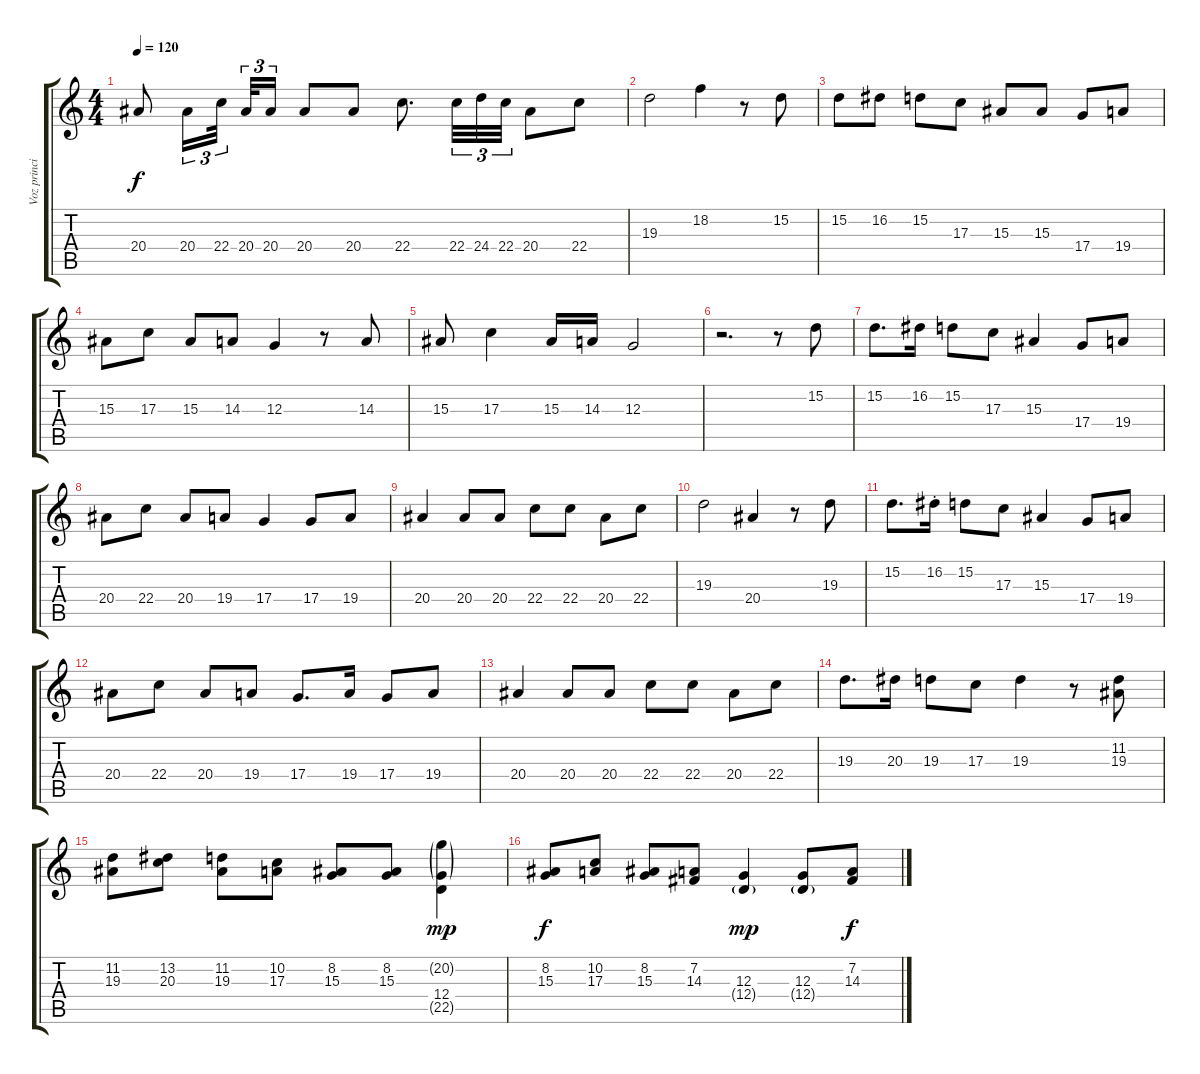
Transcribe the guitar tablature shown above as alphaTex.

\track ("Voz principal" "Voz princi") {instrument choiraahs}
\staff {score tabs}
\tuning (E4 B3 G3 D3 A2 E2) {hide}
\ts (4 4)
\tempo 120
\clef g2
\ks c
20.4.8{dy f} 20.4.16{tu (3 2)} 22.4.32{tu (3 2) beam splitsecondary} 20.4.32{tu (3 2)} 20.4.16{tu (3 2)} 20.4.8 20.4.8 22.4.8{d} 22.4.32{tu (3 2)} 24.4.32{tu (3 2)} 22.4.32{tu (3 2)} 20.4.8 22.4.8 |
19.3.2 18.2.4 r.8 15.2.8 |
15.2.8 16.2.8 15.2.8 17.3.8 15.3.8 15.3.8 17.4.8 19.4.8 |
15.3.8 17.3.8 15.3.8 14.3.8 12.3.4 r.8 14.3.8 |
15.3.8 17.3.4 15.3.16 14.3.16 12.3.2 |
r.2{d} r.8 15.2.8 |
15.2.8{d} 16.2.16 15.2.8 17.3.8 15.3.4 17.4.8 19.4.8 |
20.4.8 22.4.8 20.4.8 19.4.8 17.4.4 17.4.8 19.4.8 |
20.4.4 20.4.8 20.4.8 22.4.8 22.4.8 20.4.8 22.4.8 |
19.3.2 20.4.4 r.8 19.3.8 |
15.2.8{d} 16.2{st}.16 15.2.8 17.3.8 15.3.4 17.4.8 19.4.8 |
20.4.8 22.4.8 20.4.8 19.4.8 17.4.8{d} 19.4.16 17.4.8 19.4.8 |
20.4.4 20.4.8 20.4.8 22.4.8 22.4.8 20.4.8 22.4.8 |
19.3.8{d} 20.3.16 19.3.8 17.3.8 19.3.4 r.8 (11.2 19.3).8 |
(11.2 19.3).8 (13.2 20.3).8 (11.2 19.3).8 (10.2 17.3).8 (8.2 15.3).8 (8.2 15.3).8 (20.2{g} 12.4 22.5{g}).4{dy mp} |
(8.2 15.3).8{dy f} (10.2 17.3).8 (8.2 15.3).8 (7.2 14.3).8 (12.3 12.4{g}).4{dy mp} (12.3 12.4{g}).8 (7.2 14.3).8{dy f}
